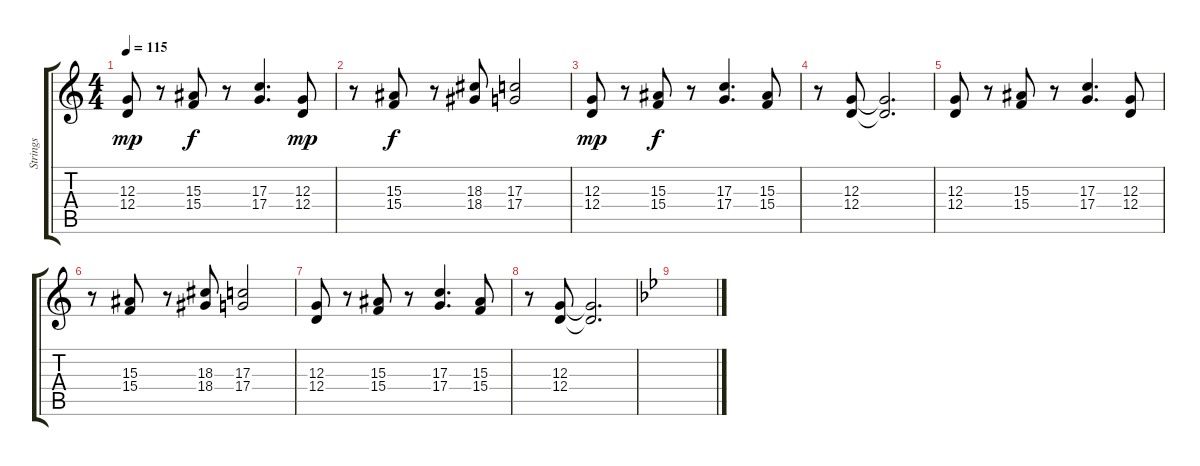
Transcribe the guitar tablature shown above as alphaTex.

\track ("Strings" "Strings") {instrument stringensemble1}
\staff {score tabs}
\tuning (E4 B3 G3 D3 A2 E2) {hide}
\ts (4 4)
\tempo 115
\clef g2
\ks c
(12.3 12.4).8{dy mp} r.8 (15.3 15.4).8{dy f} r.8 (17.3 17.4).4{d} (12.3 12.4).8{dy mp} |
r.8 (15.3 15.4).8{dy f} r.8 (18.3 18.4).8 (17.3 17.4).2 |
(12.3 12.4).8{dy mp} r.8 (15.3 15.4).8{dy f} r.8 (17.3 17.4).4{d} (15.3 15.4).8 |
r.8 (12.3 12.4).8 (12.3{t} 12.4{t}).2{d} |
(12.3 12.4).8 r.8 (15.3 15.4).8 r.8 (17.3 17.4).4{d} (12.3 12.4).8 |
r.8 (15.3 15.4).8 r.8 (18.3 18.4).8 (17.3 17.4).2 |
(12.3 12.4).8 r.8 (15.3 15.4).8 r.8 (17.3 17.4).4{d} (15.3 15.4).8 |
r.8 (12.3 12.4).8 (12.3{t} 12.4{t}).2{d} |
\ks bb
